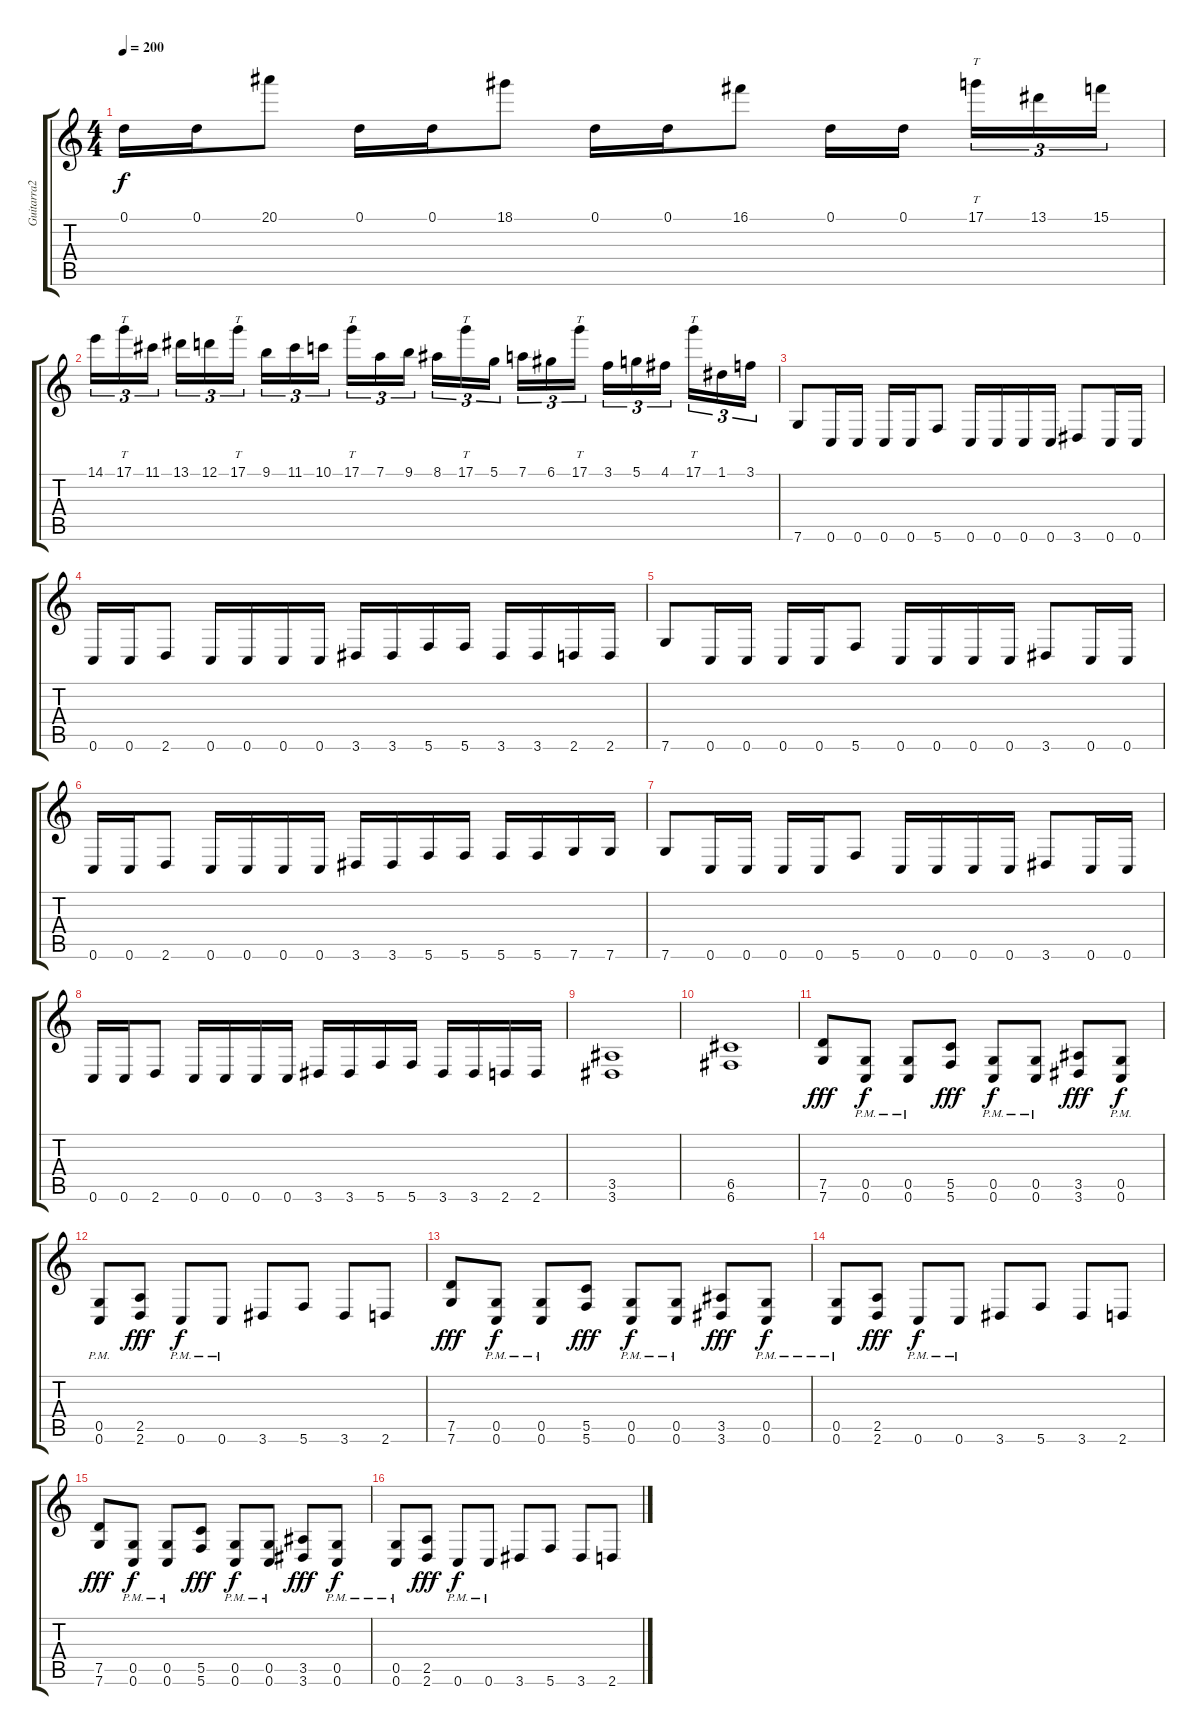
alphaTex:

\track ("Guitarra2" "Guitarra2") {instrument distortionguitar}
\staff {score tabs}
\tuning (D4 A3 F3 C3 G2 C2) {hide}
\ts (4 4)
\tempo 200
\clef g2
\ks c
0.1.16{dy f} 0.1.16 20.1.8 0.1.16 0.1.16 18.1.8 0.1.16 0.1.16 16.1.8 0.1.16 0.1.16 17.1.16{tt tu (3 2)} 13.1.16{tu (3 2)} 15.1.16{tu (3 2)} |
14.1.16{tu (3 2)} 17.1.16{tt tu (3 2)} 11.1.16{tu (3 2)} 13.1.16{tu (3 2)} 12.1.16{tu (3 2)} 17.1.16{tt tu (3 2)} 9.1.16{tu (3 2)} 11.1.16{tu (3 2)} 10.1.16{tu (3 2)} 17.1.16{tt tu (3 2)} 7.1.16{tu (3 2)} 9.1.16{tu (3 2)} 8.1.16{tu (3 2)} 17.1.16{tt tu (3 2)} 5.1.16{tu (3 2)} 7.1.16{tu (3 2)} 6.1.16{tu (3 2)} 17.1.16{tt tu (3 2)} 3.1.16{tu (3 2)} 5.1.16{tu (3 2)} 4.1.16{tu (3 2)} 17.1.16{tt tu (3 2)} 1.1.16{tu (3 2)} 3.1.16{tu (3 2)} |
7.6.8 0.6.16 0.6.16 0.6.16 0.6.16 5.6.8 0.6.16 0.6.16 0.6.16 0.6.16 3.6.8 0.6.16 0.6.16 |
0.6.16 0.6.16 2.6.8 0.6.16 0.6.16 0.6.16 0.6.16 3.6.16 3.6.16 5.6.16 5.6.16 3.6.16 3.6.16 2.6.16 2.6.16 |
7.6.8 0.6.16 0.6.16 0.6.16 0.6.16 5.6.8 0.6.16 0.6.16 0.6.16 0.6.16 3.6.8 0.6.16 0.6.16 |
0.6.16 0.6.16 2.6.8 0.6.16 0.6.16 0.6.16 0.6.16 3.6.16 3.6.16 5.6.16 5.6.16 5.6.16 5.6.16 7.6.16 7.6.16 |
7.6.8 0.6.16 0.6.16 0.6.16 0.6.16 5.6.8 0.6.16 0.6.16 0.6.16 0.6.16 3.6.8 0.6.16 0.6.16 |
0.6.16 0.6.16 2.6.8 0.6.16 0.6.16 0.6.16 0.6.16 3.6.16 3.6.16 5.6.16 5.6.16 3.6.16 3.6.16 2.6.16 2.6.16 |
(3.5 3.6).1 |
(6.5 6.6).1 |
(7.5 7.6).8{dy fff} (0.5{pm} 0.6{pm}).8{dy f} (0.5{pm} 0.6{pm}).8 (5.5 5.6).8{dy fff} (0.5{pm} 0.6{pm}).8{dy f} (0.5{pm} 0.6{pm}).8 (3.5 3.6).8{dy fff} (0.5{pm} 0.6{pm}).8{dy f} |
(0.5{pm} 0.6{pm}).8 (2.5 2.6).8{dy fff} 0.6{pm}.8{dy f} 0.6{pm}.8 3.6.8 5.6.8 3.6.8 2.6.8 |
(7.5 7.6).8{dy fff} (0.5{pm} 0.6{pm}).8{dy f} (0.5{pm} 0.6{pm}).8 (5.5 5.6).8{dy fff} (0.5{pm} 0.6{pm}).8{dy f} (0.5{pm} 0.6{pm}).8 (3.5 3.6).8{dy fff} (0.5{pm} 0.6{pm}).8{dy f} |
(0.5{pm} 0.6{pm}).8 (2.5 2.6).8{dy fff} 0.6{pm}.8{dy f} 0.6{pm}.8 3.6.8 5.6.8 3.6.8 2.6.8 |
(7.5 7.6).8{dy fff} (0.5{pm} 0.6{pm}).8{dy f} (0.5{pm} 0.6{pm}).8 (5.5 5.6).8{dy fff} (0.5{pm} 0.6{pm}).8{dy f} (0.5{pm} 0.6{pm}).8 (3.5 3.6).8{dy fff} (0.5{pm} 0.6{pm}).8{dy f} |
(0.5{pm} 0.6{pm}).8 (2.5 2.6).8{dy fff} 0.6{pm}.8{dy f} 0.6{pm}.8 3.6.8 5.6.8 3.6.8 2.6.8
